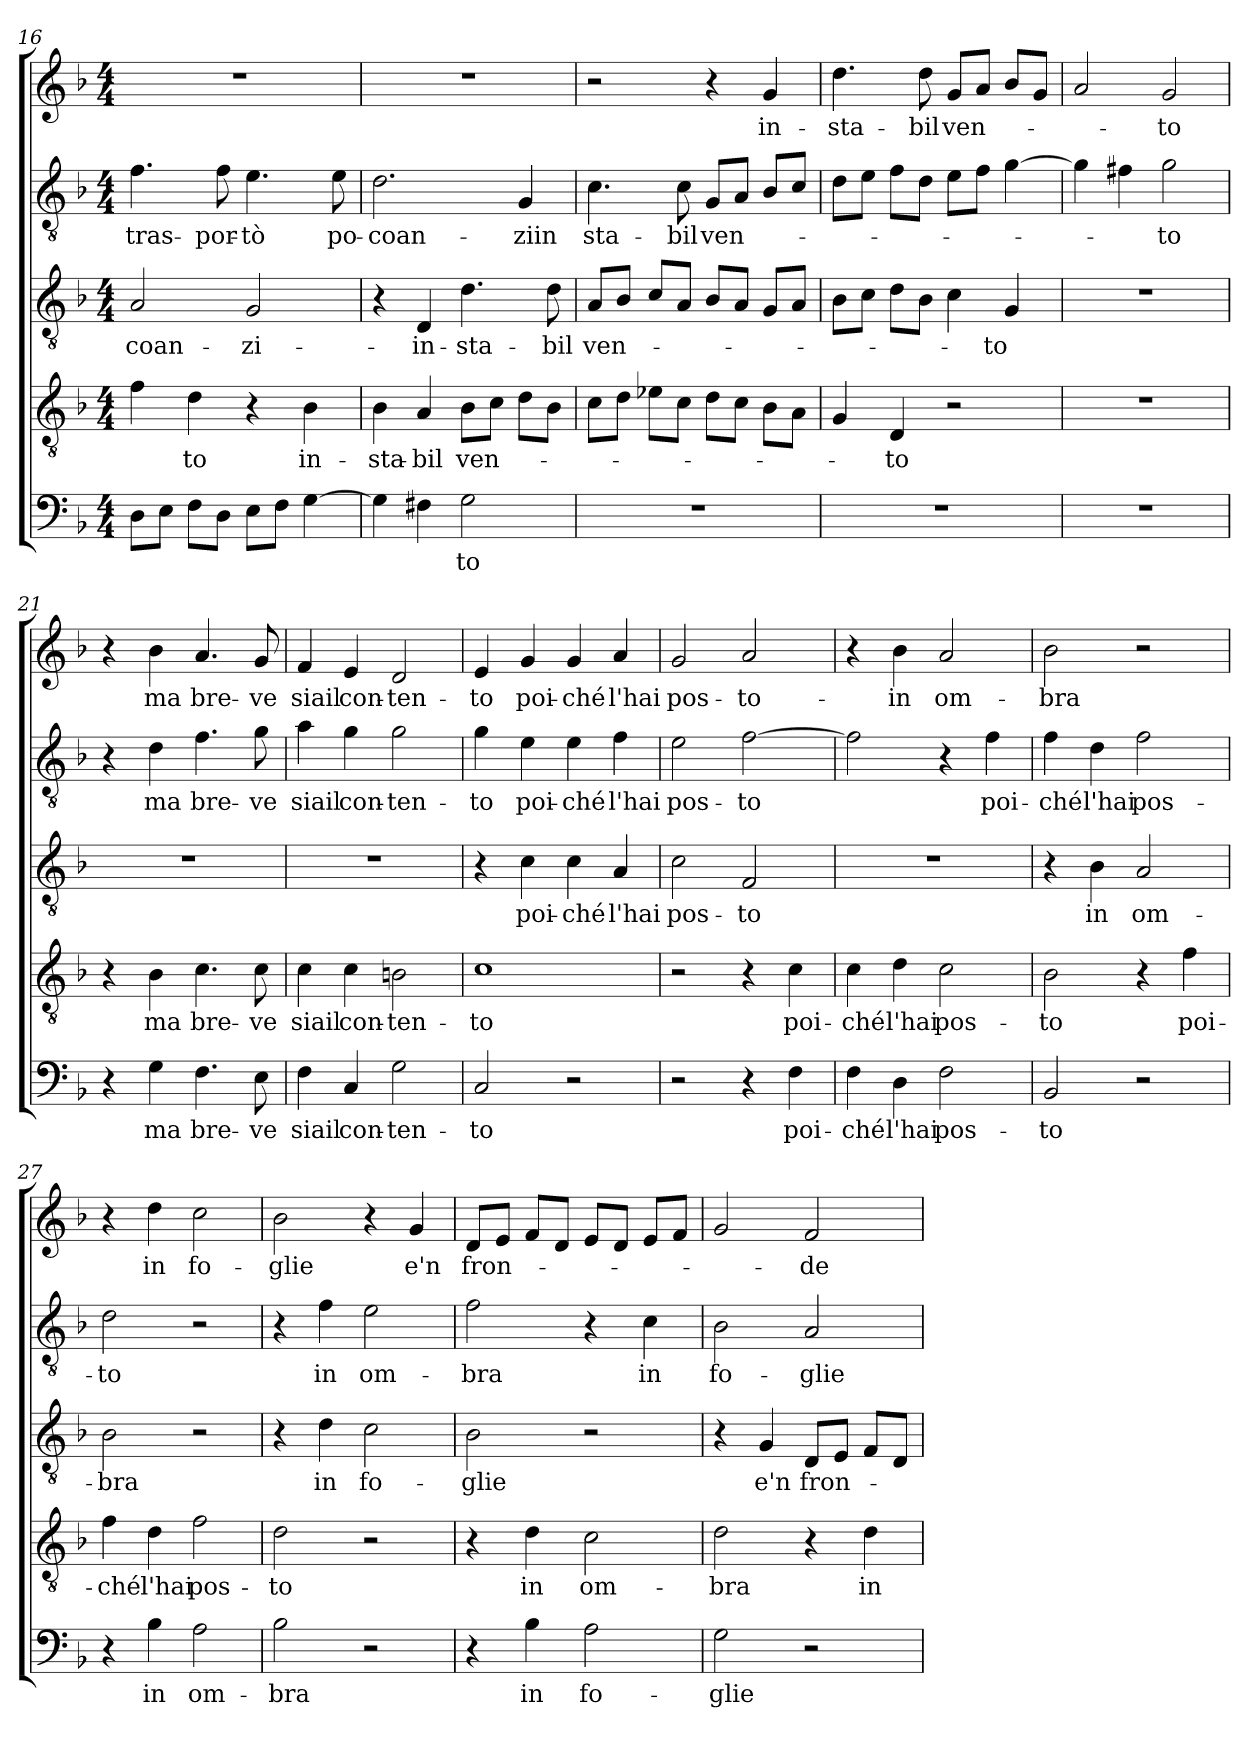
**kern	**text	**kern	**text	**kern	**text	**kern	**text	**kern	**text
*part5	*part5	*part4	*part4	*part3	*part3	*part2	*part2	*part1	*part1
*staff5	*staff5	*staff4	*staff4	*staff3	*staff3	*staff2	*staff2	*staff1	*staff1
*clefF4	*	*clefGv2	*	*clefGv2	*	*clefGv2	*	*clefG2	*
*k[b-]	*	*k[b-]	*	*k[b-]	*	*k[b-]	*	*k[b-]	*
*M4/4	*	*M4/4	*	*M4/4	*	*M4/4	*	*M4/4	*
=16	=16	=16	=16	=16	=16	=16	=16	=16	=16
8D\L	.	4f\	.	2A/	coan-	4.f\	tras-	1r	.
8E\J	.	.	.	.	.	.	.	.	.
8F\L	.	4d\	to	.	.	.	.	.	.
8D\J	.	.	.	.	.	8f\	por-	.	.
8E\L	.	4r	.	2G/	zi-	4.e\	tò	.	.
8F\J	.	.	.	.	.	.	.	.	.
[4G\	.	4B-\	in-	.	.	.	.	.	.
.	.	.	.	.	.	8e\	po-	.	.
=17	=17	=17	=17	=17	=17	=17	=17	=17	=17
4G\]	.	4B-\	sta-	4r	.	2.d\	coan-	1r	.
4F#X\	.	4A/	bil	4D/	in-	.	.	.	.
2G\	to	8B-\L	ven-	4.d\	sta-	.	.	.	.
.	.	8c\J	.	.	.	.	.	.	.
.	.	8d\L	.	.	.	4G/	ziin	.	.
.	.	8B-\J	.	8d\	bil	.	.	.	.
=18	=18	=18	=18	=18	=18	=18	=18	=18	=18
1r	.	8c\L	.	8A/L	ven-	4.c\	sta-	2r	.
.	.	8d\J	.	8B-/J	.	.	.	.	.
.	.	8e-X\L	.	8c/L	.	.	.	.	.
.	.	8c\J	.	8A/J	.	8c\	bil	.	.
.	.	8d\L	.	8B-/L	.	8G/L	ven-	4r	.
.	.	8c\J	.	8A/J	.	8A/J	.	.	.
.	.	8B-\L	.	8G/L	.	8B-/L	.	4g/	in-
.	.	8A\J	.	8A/J	.	8c/J	.	.	.
=19	=19	=19	=19	=19	=19	=19	=19	=19	=19
1r	.	4G/	.	8B-\L	.	8d\L	.	4.dd\	sta-
.	.	.	.	8c\J	.	8e\J	.	.	.
.	.	4D/	to	8d\L	.	8f\L	.	.	.
.	.	.	.	8B-\J	.	8d\J	.	8dd\	bil
.	.	2r	.	4c\	.	8e\L	.	8g/L	ven-
.	.	.	.	.	.	8f\J	.	8a/J	.
.	.	.	.	4G/	to	[4g\	.	8b-/L	.
.	.	.	.	.	.	.	.	8g/J	.
=20	=20	=20	=20	=20	=20	=20	=20	=20	=20
1r	.	1r	.	1r	.	4g\]	.	2a/	.
.	.	.	.	.	.	4f#X\	.	.	.
.	.	.	.	.	.	2g\	to	2g/	to
=21	=21	=21	=21	=21	=21	=21	=21	=21	=21
4r	.	4r	.	1r	.	4r	.	4r	.
4G\	ma	4B-\	ma	.	.	4d\	ma	4b-\	ma
4.F\	bre-	4.c\	bre-	.	.	4.f\	bre-	4.a/	bre-
8E\	ve	8c\	ve	.	.	8g\	ve	8g/	ve
=22	=22	=22	=22	=22	=22	=22	=22	=22	=22
4F\	siail	4c\	siail	1r	.	4a\	siail	4f/	siail
4C/	con-	4c\	con-	.	.	4g\	con-	4e/	con-
2G\	ten-	2Bn\	ten-	.	.	2g\	ten-	2d/	ten-
=23	=23	=23	=23	=23	=23	=23	=23	=23	=23
2C/	to	1c\	to	4r	.	4g\	to	4e/	to
.	.	.	.	4c\	poi-	4e\	poi-	4g/	poi-
2r	.	.	.	4c\	ché	4e\	ché	4g/	ché
.	.	.	.	4A/	l'hai	4f\	l'hai	4a/	l'hai
=24	=24	=24	=24	=24	=24	=24	=24	=24	=24
2r	.	2r	.	2c\	pos-	2e\	pos-	2g/	pos-
4r	.	4r	.	2F/	to	[2f\	to	2a/	to-
4F\	poi-	4c\	poi-	.	.	.	.	.	.
=25	=25	=25	=25	=25	=25	=25	=25	=25	=25
4F\	ché	4c\	ché	1r	.	2f\]	.	4r	.
4D\	l'hai	4d\	l'hai	.	.	.	.	4b-\	in
2F\	pos-	2c\	pos-	.	.	4r	.	2a/	om-
.	.	.	.	.	.	4f\	poi-	.	.
=26	=26	=26	=26	=26	=26	=26	=26	=26	=26
2BB-/	to	2B-\	to	4r	.	4f\	ché	2b-\	bra
.	.	.	.	4B-\	in	4d\	l'hai	.	.
2r	.	4r	.	2A/	om-	2f\	pos-	2r	.
.	.	4f\	poi-	.	.	.	.	.	.
=27	=27	=27	=27	=27	=27	=27	=27	=27	=27
4r	.	4f\	ché	2B-\	bra	2d\	to	4r	.
4B-\	in	4d\	l'hai	.	.	.	.	4dd\	in
2A\	om-	2f\	pos-	2r	.	2r	.	2cc\	fo-
=28	=28	=28	=28	=28	=28	=28	=28	=28	=28
2B-\	bra	2d\	to	4r	.	4r	.	2b-\	glie
.	.	.	.	4d\	in	4f\	in	.	.
2r	.	2r	.	2c\	fo-	2e\	om-	4r	.
.	.	.	.	.	.	.	.	4g/	e'n
=29	=29	=29	=29	=29	=29	=29	=29	=29	=29
4r	.	4r	.	2B-\	glie	2f\	bra	8d/L	fron-
.	.	.	.	.	.	.	.	8e/J	.
4B-\	in	4d\	in	.	.	.	.	8f/L	.
.	.	.	.	.	.	.	.	8d/J	.
2A\	fo-	2c\	om-	2r	.	4r	.	8e/L	.
.	.	.	.	.	.	.	.	8d/J	.
.	.	.	.	.	.	4c\	in	8e/L	.
.	.	.	.	.	.	.	.	8f/J	.
=30	=30	=30	=30	=30	=30	=30	=30	=30	=30
2G\	glie	2d\	bra	4r	.	2B-\	fo-	2g/	.
.	.	.	.	4G/	e'n	.	.	.	.
2r	.	4r	.	8D/L	fron-	2A/	glie	2f/	de
.	.	.	.	8E/J	.	.	.	.	.
.	.	4d\	in	8F/L	.	.	.	.	.
.	.	.	.	8D/J	.	.	.	.	.
=	=	=	=	=	=	=	=	=	=
*-	*-	*-	*-	*-	*-	*-	*-	*-	*-
